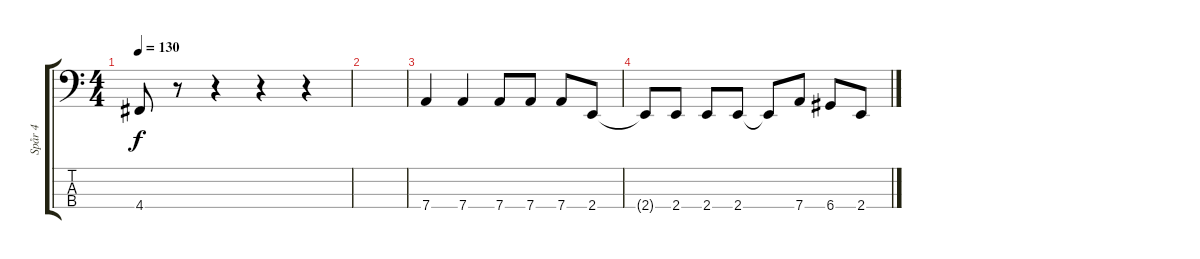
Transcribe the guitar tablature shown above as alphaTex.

\track ("Spår 4" "Spår 4") {instrument electricbassfinger}
\staff {score tabs}
\tuning (G2 D2 A1 D1) {hide}
\ts (4 4)
\tempo 130
\clef f4
\ks c
4.4.8{dy f} r.8 r.4 r.4 r.4 |
|
7.4.4 7.4.4 7.4.8 7.4.8 7.4.8 2.4.8 |
2.4{t}.8 2.4.8 2.4.8 2.4.8 2.4{t}.8 7.4.8 6.4.8 2.4.8
